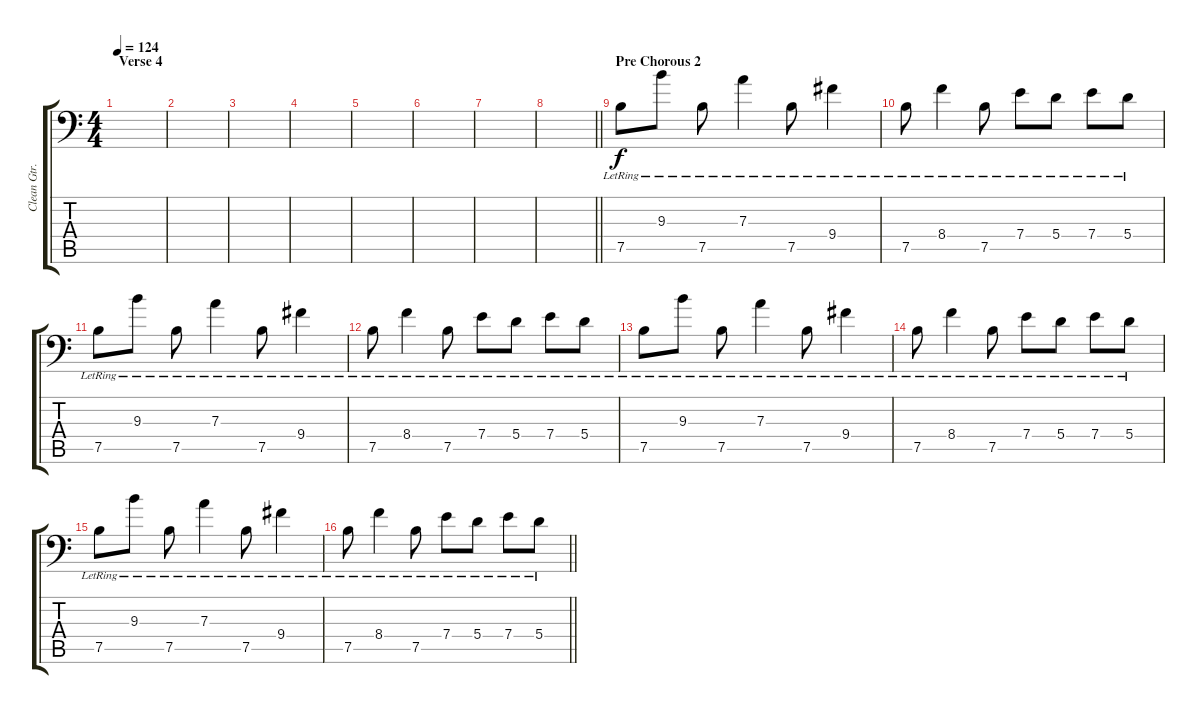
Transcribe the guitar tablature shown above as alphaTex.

\track ("Clean Gtr. 1" "Clean Gtr.") {instrument electricguitarclean}
\staff {score tabs}
\tuning (B3 Gb3 D3 A2 E2 A1) {hide}
\ts (4 4)
\section ("" "Verse 4")
\tempo 124
\clef f4
\ks c
|
|
|
|
|
|
|
\barLineRight lightlight
|
\section ("" "Pre Chorous 2")
7.5{lr}.8 9.3{lr}.8 7.5{lr}.8 7.3{lr}.4 7.5{lr}.8 9.4{lr}.4 |
7.5{lr}.8 8.4{lr}.4 7.5{lr}.8 7.4{lr}.8 5.4{lr}.8 7.4{lr}.8 5.4{lr}.8 |
7.5{lr}.8 9.3{lr}.8 7.5{lr}.8 7.3{lr}.4 7.5{lr}.8 9.4{lr}.4 |
7.5{lr}.8 8.4{lr}.4 7.5{lr}.8 7.4{lr}.8 5.4{lr}.8 7.4{lr}.8 5.4{lr}.8 |
7.5{lr}.8 9.3{lr}.8 7.5{lr}.8 7.3{lr}.4 7.5{lr}.8 9.4{lr}.4 |
7.5{lr}.8 8.4{lr}.4 7.5{lr}.8 7.4{lr}.8 5.4{lr}.8 7.4{lr}.8 5.4{lr}.8 |
7.5{lr}.8 9.3{lr}.8 7.5{lr}.8 7.3{lr}.4 7.5{lr}.8 9.4{lr}.4 |
\barLineRight lightlight
7.5{lr}.8 8.4{lr}.4 7.5{lr}.8 7.4{lr}.8 5.4{lr}.8 7.4{lr}.8 5.4{lr}.8
